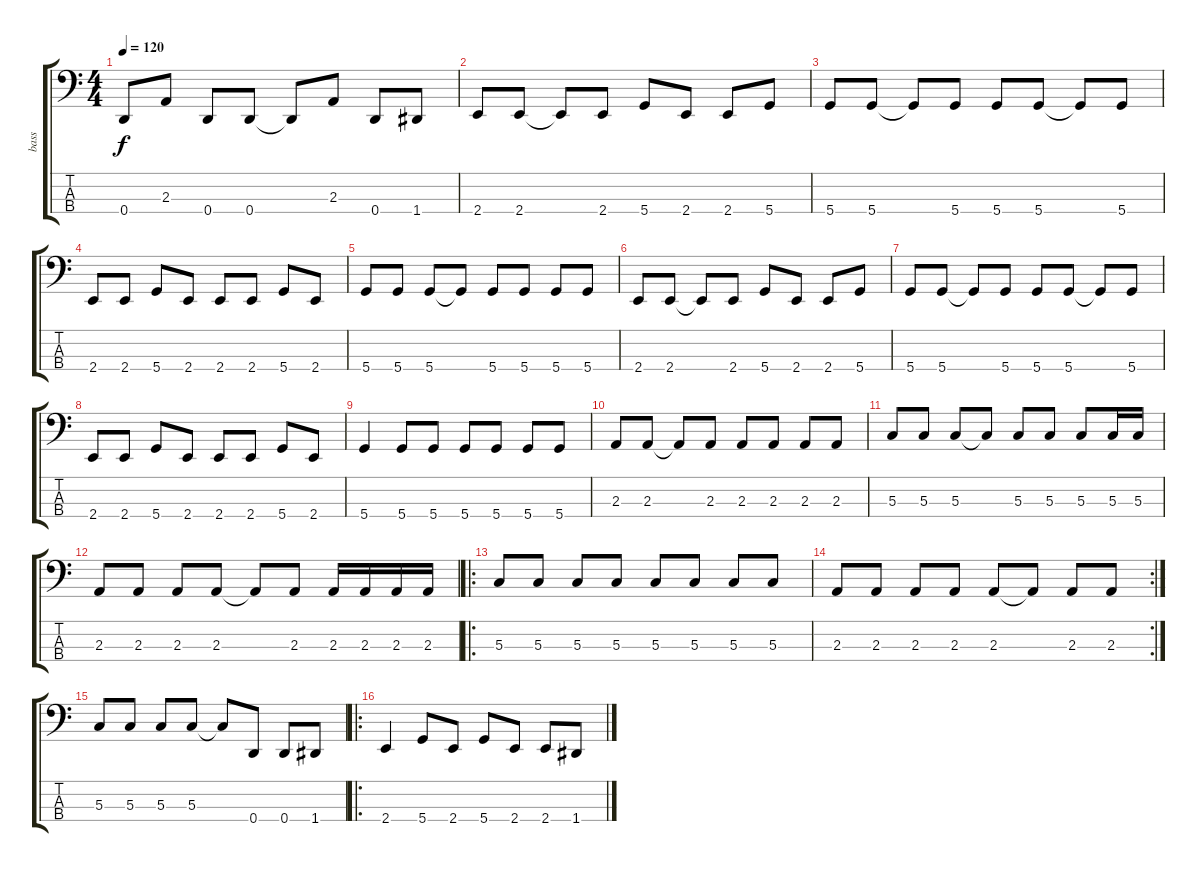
\track ("bass" "bass") {instrument electricbasspick}
\staff {score tabs}
\tuning (F2 C2 G1 D1) {hide}
\ts (4 4)
\tempo 120
\clef f4
\ks c
0.4.8{dy f} 2.3.8 0.4.8 0.4.8 0.4{t}.8 2.3.8 0.4.8 1.4.8 |
2.4.8 2.4.8 2.4{t}.8 2.4.8 5.4.8 2.4.8 2.4.8 5.4.8 |
5.4.8 5.4.8 5.4{t}.8 5.4.8 5.4.8 5.4.8 5.4{t}.8 5.4.8 |
2.4.8 2.4.8 5.4.8 2.4.8 2.4.8 2.4.8 5.4.8 2.4.8 |
5.4.8 5.4.8 5.4.8 5.4{t}.8 5.4.8 5.4.8 5.4.8 5.4.8 |
2.4.8 2.4.8 2.4{t}.8 2.4.8 5.4.8 2.4.8 2.4.8 5.4.8 |
5.4.8 5.4.8 5.4{t}.8 5.4.8 5.4.8 5.4.8 5.4{t}.8 5.4.8 |
2.4.8 2.4.8 5.4.8 2.4.8 2.4.8 2.4.8 5.4.8 2.4.8 |
5.4.4 5.4.8 5.4.8 5.4.8 5.4.8 5.4.8 5.4.8 |
2.3.8 2.3.8 2.3{t}.8 2.3.8 2.3.8 2.3.8 2.3.8 2.3.8 |
5.3.8 5.3.8 5.3.8 5.3{t}.8 5.3.8 5.3.8 5.3.8 5.3.16 5.3.16 |
2.3.8 2.3.8 2.3.8 2.3.8 2.3{t}.8 2.3.8 2.3.16 2.3.16 2.3.16 2.3.16 |
\ro
5.3.8 5.3.8 5.3.8 5.3.8 5.3.8 5.3.8 5.3.8 5.3.8 |
\rc 2
2.3.8 2.3.8 2.3.8 2.3.8 2.3.8 2.3{t}.8 2.3.8 2.3.8 |
5.3.8 5.3.8 5.3.8 5.3.8 5.3{t}.8 0.4.8 0.4.8 1.4.8 |
\ro
2.4.4 5.4.8 2.4.8 5.4.8 2.4.8 2.4.8 1.4.8
